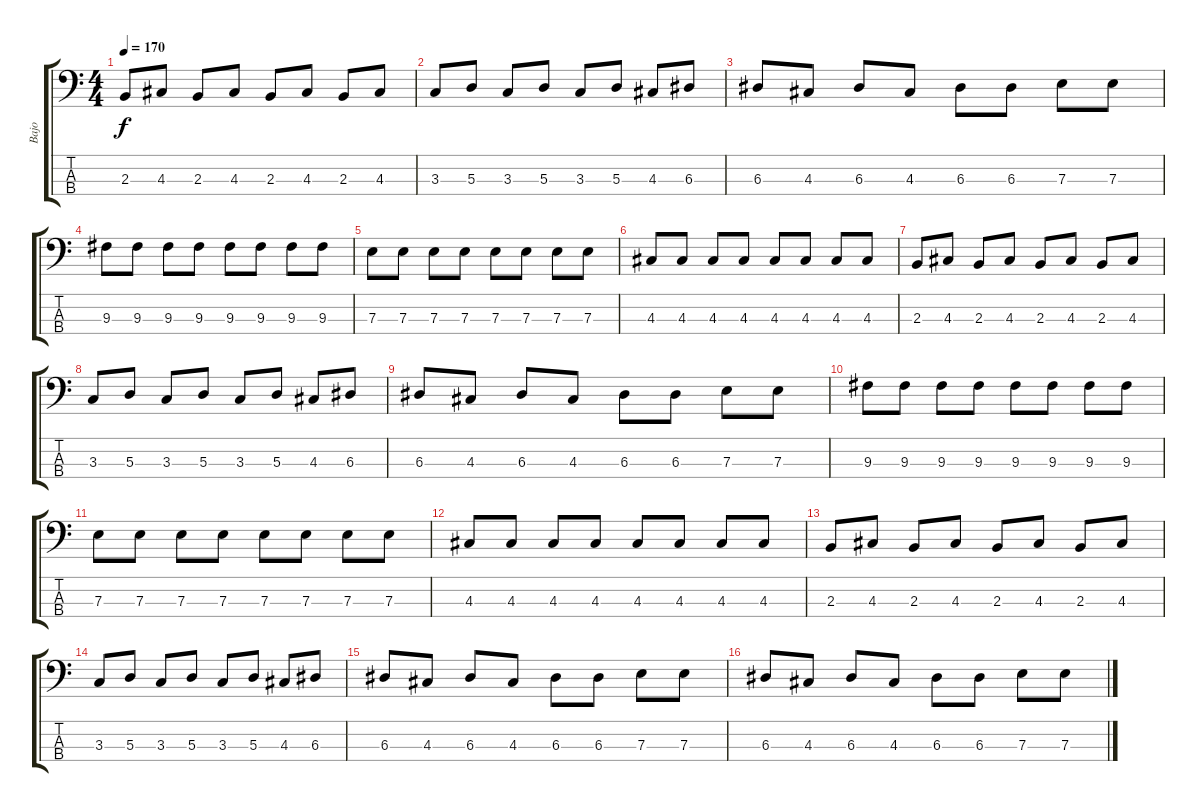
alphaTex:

\track ("Bajo" "Bajo") {instrument electricbasspick}
\staff {score tabs}
\tuning (G2 D2 A1 E1) {hide}
\ts (4 4)
\tempo 170
\clef f4
\ks c
2.3.8{dy f} 4.3.8 2.3.8 4.3.8 2.3.8 4.3.8 2.3.8 4.3.8 |
3.3.8 5.3.8 3.3.8 5.3.8 3.3.8 5.3.8 4.3.8 6.3.8 |
6.3.8 4.3.8 6.3.8 4.3.8 6.3.8 6.3.8 7.3.8 7.3.8 |
9.3.8 9.3.8 9.3.8 9.3.8 9.3.8 9.3.8 9.3.8 9.3.8 |
7.3.8 7.3.8 7.3.8 7.3.8 7.3.8 7.3.8 7.3.8 7.3.8 |
4.3.8 4.3.8 4.3.8 4.3.8 4.3.8 4.3.8 4.3.8 4.3.8 |
2.3.8 4.3.8 2.3.8 4.3.8 2.3.8 4.3.8 2.3.8 4.3.8 |
3.3.8 5.3.8 3.3.8 5.3.8 3.3.8 5.3.8 4.3.8 6.3.8 |
6.3.8 4.3.8 6.3.8 4.3.8 6.3.8 6.3.8 7.3.8 7.3.8 |
9.3.8 9.3.8 9.3.8 9.3.8 9.3.8 9.3.8 9.3.8 9.3.8 |
7.3.8 7.3.8 7.3.8 7.3.8 7.3.8 7.3.8 7.3.8 7.3.8 |
4.3.8 4.3.8 4.3.8 4.3.8 4.3.8 4.3.8 4.3.8 4.3.8 |
2.3.8 4.3.8 2.3.8 4.3.8 2.3.8 4.3.8 2.3.8 4.3.8 |
3.3.8 5.3.8 3.3.8 5.3.8 3.3.8 5.3.8 4.3.8 6.3.8 |
6.3.8 4.3.8 6.3.8 4.3.8 6.3.8 6.3.8 7.3.8 7.3.8 |
6.3.8 4.3.8 6.3.8 4.3.8 6.3.8 6.3.8 7.3.8 7.3.8
